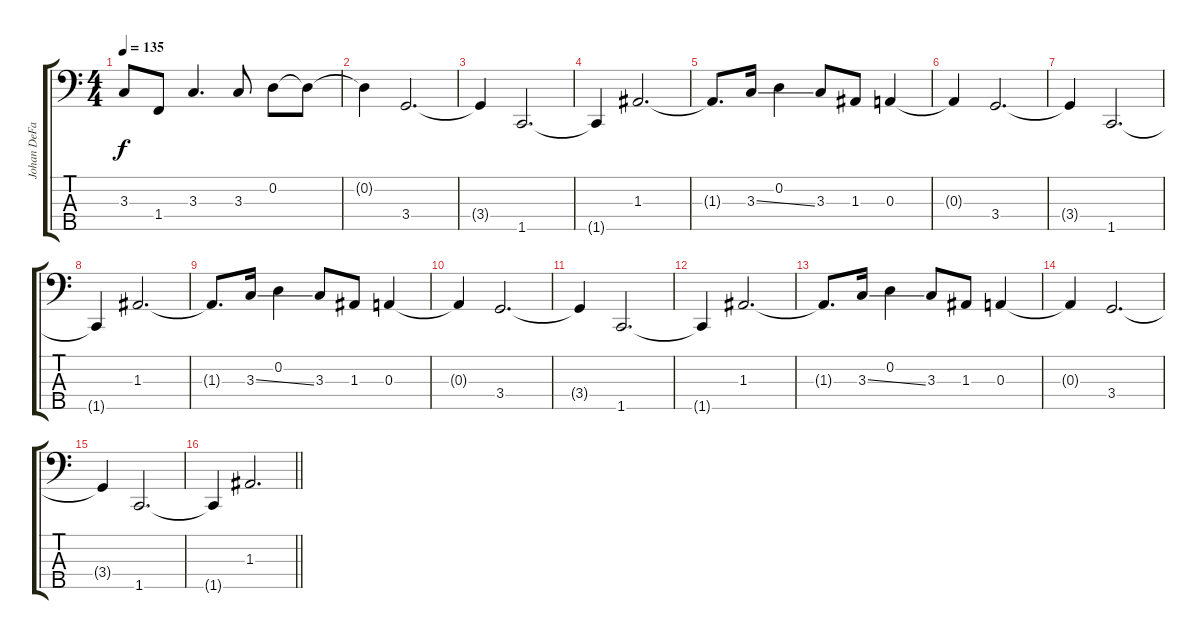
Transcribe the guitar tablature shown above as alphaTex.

\track ("Johan DeFarfalla" "Johan DeFa") {instrument electricbassfinger}
\staff {score tabs}
\tuning (G2 D2 A1 E1 B0) {hide}
\ts (4 4)
\tempo 135
\clef f4
\ks c
3.3{t}.8{dy f} 1.4.8 3.3.4{d} 3.3.8 0.2.8 0.2{t}.8 |
0.2{t}.4 3.4.2{d} |
3.4{t}.4 1.5.2{d} |
1.5{t}.4 1.3.2{d} |
1.3{t}.8{d} 3.3{ss}.16 0.2.4 3.3.8 1.3.8 0.3.4 |
0.3{t}.4 3.4.2{d} |
3.4{t}.4 1.5.2{d} |
1.5{t}.4 1.3.2{d} |
1.3{t}.8{d} 3.3{ss}.16 0.2.4 3.3.8 1.3.8 0.3.4 |
0.3{t}.4 3.4.2{d} |
3.4{t}.4 1.5.2{d} |
1.5{t}.4 1.3.2{d} |
1.3{t}.8{d} 3.3{ss}.16 0.2.4 3.3.8 1.3.8 0.3.4 |
0.3{t}.4 3.4.2{d} |
3.4{t}.4 1.5.2{d} |
\barLineRight lightlight
1.5{t}.4 1.3.2{d}
